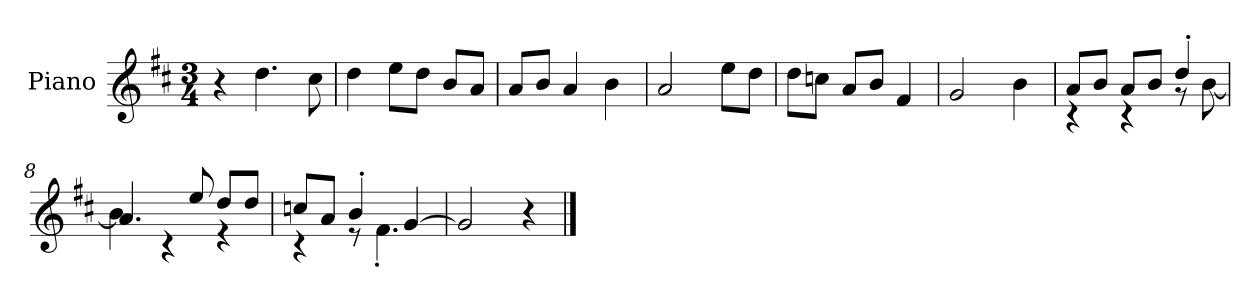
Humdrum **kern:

**kern
*part1
*staff1
*I"Piano
*I'P-no
*clefG2
*k[f#c#]
*M3/4
*MM179
=1
4r
4.dd\
8cc#\
=2
4dd\
8ee\L
8dd\J
8b/L
8a/J
=3
8a/L
8b/J
4a/
4b\
=4
2a/
8ee\L
8dd\J
=5
8dd\L
8ccn\J
8a/L
8b/J
4f#/
=6
2g/
4b\
=7
*^
8a/L	4r
8b/J	.
8a/L	4r
8b/J	.
4dd'/	8r
.	[8b\
=8	=8
4.a/	4b\]
.	4r
8ee/	.
8dd/L	4r
8dd/J	.
!!LO:LB:g=z	!!
=9	=9
8ccn/L	4r
8a/J	.
4b'/	8r
.	4.f#'\
[4g/	.
*v	*v
=10
2g/]
4r
==
*-
